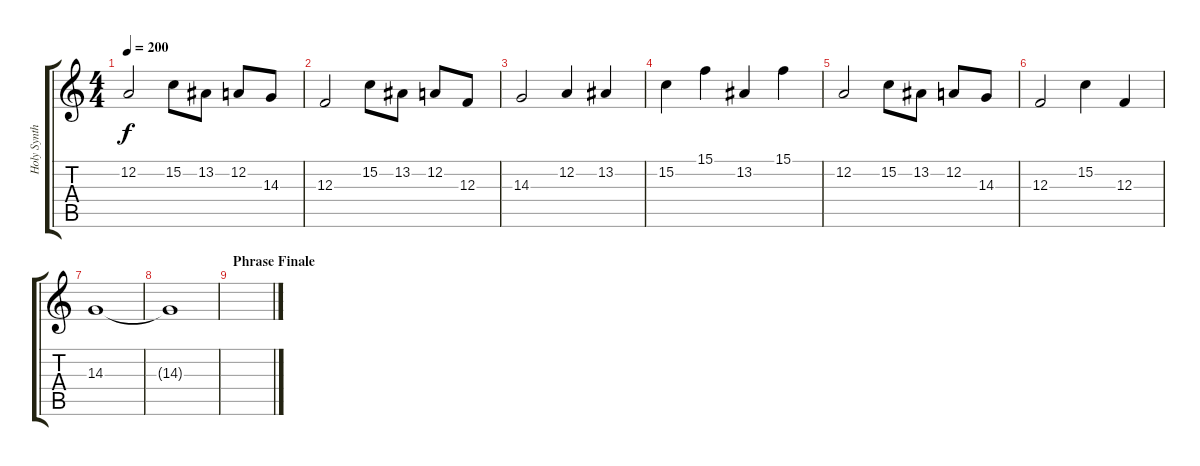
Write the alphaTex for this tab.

\track ("Holy Synthé" "Holy Synth") {instrument lead1square}
\staff {score tabs}
\tuning (D4 A3 F3 C3 G2 D2) {hide}
\ts (4 4)
\tempo 200
\clef g2
\ks c
12.2.2{dy f} 15.2.8 13.2.8 12.2.8 14.3.8 |
12.3.2 15.2.8 13.2.8 12.2.8 12.3.8 |
14.3.2 12.2.4 13.2.4 |
15.2.4 15.1.4 13.2.4 15.1.4 |
12.2.2 15.2.8 13.2.8 12.2.8 14.3.8 |
12.3.2 15.2.4 12.3.4 |
14.3.1 |
14.3{t}.1 |
\section ("" "Phrase Finale")
